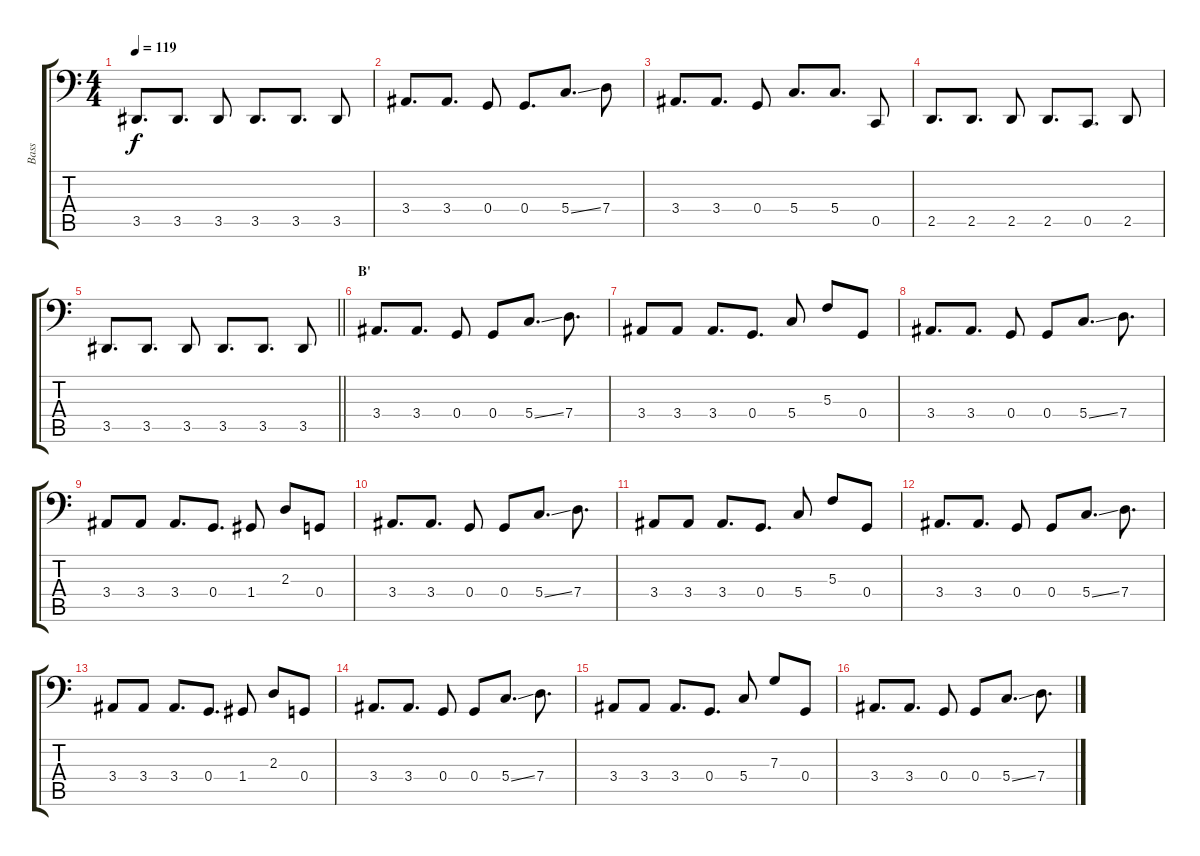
\track ("Bass" "Bass") {instrument electricbasspick}
\staff {score tabs}
\tuning (Bb2 F2 C2 G1 C1 A0) {hide}
\ts (4 4)
\tempo 119
\clef f4
\ks c
3.5.8{d dy f} 3.5.8{d} 3.5.8 3.5.8{d} 3.5.8{d} 3.5.8 |
3.4.8{d} 3.4.8{d} 0.4.8 0.4.8{d} 5.4{ss}.8{d} 7.4.8 |
3.4.8{d} 3.4.8{d} 0.4.8 5.4.8{d} 5.4.8{d} 0.5.8 |
2.5.8{d} 2.5.8{d} 2.5.8 2.5.8{d} 0.5.8{d} 2.5.8 |
\barLineRight lightlight
3.5.8{d} 3.5.8{d} 3.5.8 3.5.8{d} 3.5.8{d} 3.5.8 |
\section ("" "B'")
3.4.8{d} 3.4.8{d} 0.4.8 0.4.8 5.4{ss}.8{d} 7.4.8{d} |
3.4.8 3.4.8 3.4.8{d} 0.4.8{d} 5.4.8 5.3.8 0.4.8 |
3.4.8{d} 3.4.8{d} 0.4.8 0.4.8 5.4{ss}.8{d} 7.4.8{d} |
3.4.8 3.4.8 3.4.8{d} 0.4.8{d} 1.4.8 2.3.8 0.4.8 |
3.4.8{d} 3.4.8{d} 0.4.8 0.4.8 5.4{ss}.8{d} 7.4.8{d} |
3.4.8 3.4.8 3.4.8{d} 0.4.8{d} 5.4.8 5.3.8 0.4.8 |
3.4.8{d} 3.4.8{d} 0.4.8 0.4.8 5.4{ss}.8{d} 7.4.8{d} |
3.4.8 3.4.8 3.4.8{d} 0.4.8{d} 1.4.8 2.3.8 0.4.8 |
3.4.8{d} 3.4.8{d} 0.4.8 0.4.8 5.4{ss}.8{d} 7.4.8{d} |
3.4.8 3.4.8 3.4.8{d} 0.4.8{d} 5.4.8 7.3.8 0.4.8 |
3.4.8{d} 3.4.8{d} 0.4.8 0.4.8 5.4{ss}.8{d} 7.4.8{d}
